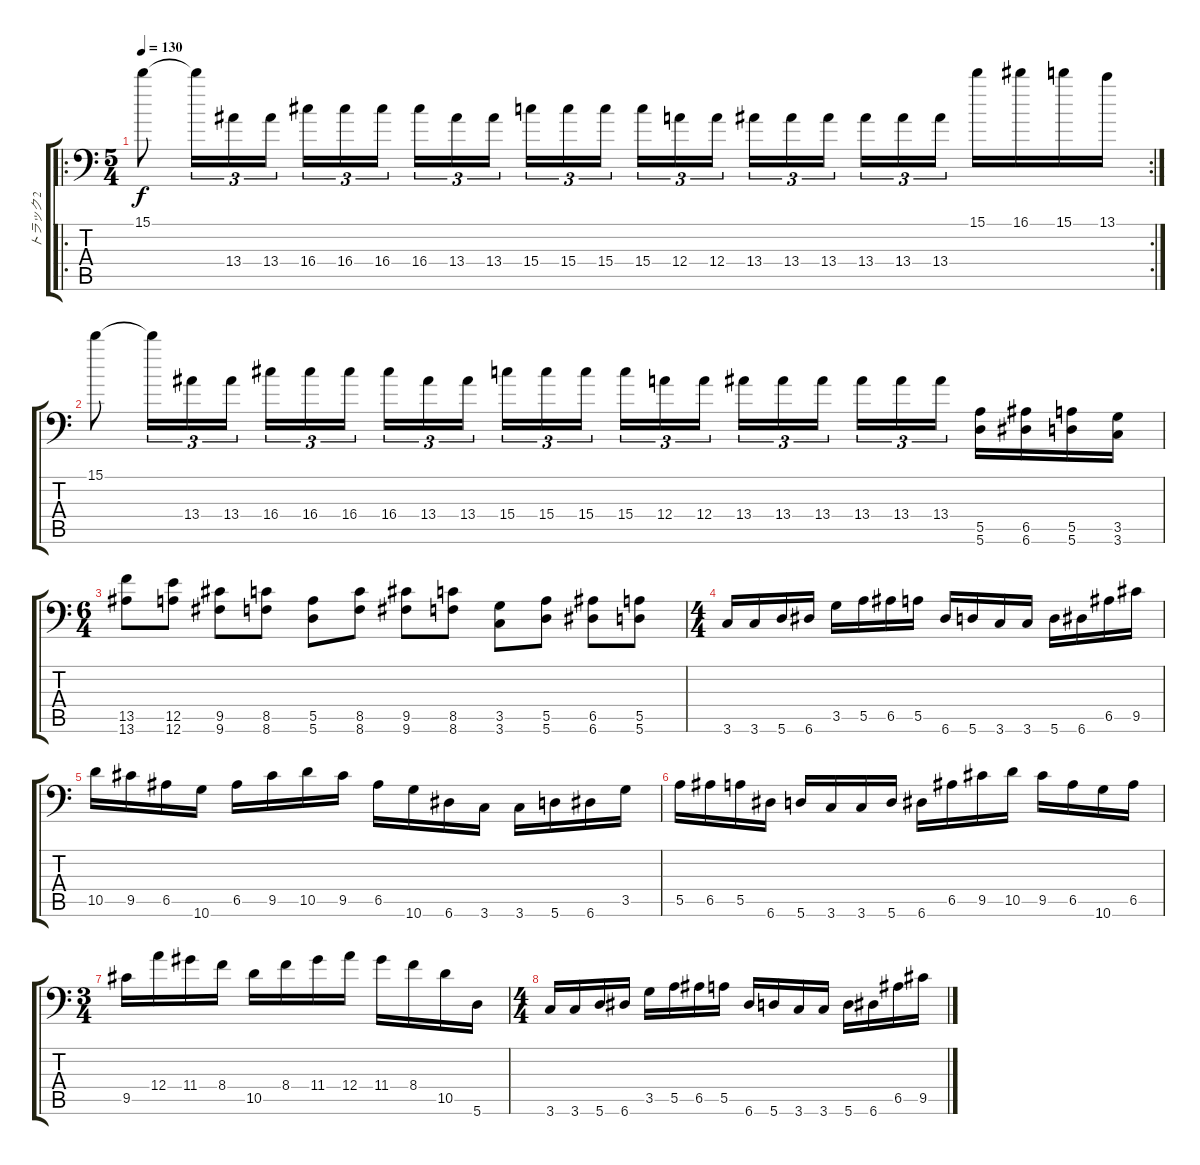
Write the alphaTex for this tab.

\track ("トラック 2" "トラック 2") {instrument distortionguitar}
\staff {score tabs}
\tuning (B3 Gb3 D3 A2 E2 A1) {hide}
\ro
\rc 2
\ts (5 4)
\tempo 130
\clef f4
\ks c
15.1.8{dy f} 15.1{t}.16{tu (3 2)} 13.4.16{tu (3 2)} 13.4.16{tu (3 2)} 16.4.16{tu (3 2)} 16.4.16{tu (3 2)} 16.4.16{tu (3 2) beam splitsecondary} 16.4.16{tu (3 2)} 13.4.16{tu (3 2)} 13.4.16{tu (3 2)} 15.4.16{tu (3 2)} 15.4.16{tu (3 2)} 15.4.16{tu (3 2) beam splitsecondary} 15.4.16{tu (3 2)} 12.4.16{tu (3 2)} 12.4.16{tu (3 2)} 13.4.16{tu (3 2)} 13.4.16{tu (3 2)} 13.4.16{tu (3 2) beam splitsecondary} 13.4.16{tu (3 2)} 13.4.16{tu (3 2)} 13.4.16{tu (3 2)} 15.1.16 16.1.16 15.1.16 13.1.16 |
15.1.8 15.1{t}.16{tu (3 2)} 13.4.16{tu (3 2)} 13.4.16{tu (3 2)} 16.4.16{tu (3 2)} 16.4.16{tu (3 2)} 16.4.16{tu (3 2) beam splitsecondary} 16.4.16{tu (3 2)} 13.4.16{tu (3 2)} 13.4.16{tu (3 2)} 15.4.16{tu (3 2)} 15.4.16{tu (3 2)} 15.4.16{tu (3 2) beam splitsecondary} 15.4.16{tu (3 2)} 12.4.16{tu (3 2)} 12.4.16{tu (3 2)} 13.4.16{tu (3 2)} 13.4.16{tu (3 2)} 13.4.16{tu (3 2) beam splitsecondary} 13.4.16{tu (3 2)} 13.4.16{tu (3 2)} 13.4.16{tu (3 2)} (5.5 5.6).16 (6.5 6.6).16 (5.5 5.6).16 (3.5 3.6).16 |
\ts (6 4)
(13.5 13.6).8 (12.5 12.6).8 (9.5 9.6).8 (8.5 8.6).8 (5.5 5.6).8 (8.5 8.6).8 (9.5 9.6).8 (8.5 8.6).8 (3.5 3.6).8 (5.5 5.6).8 (6.5 6.6).8 (5.5 5.6).8 |
\ts (4 4)
3.6.16 3.6.16 5.6.16 6.6.16 3.5.16 5.5.16 6.5.16 5.5.16 6.6.16 5.6.16 3.6.16 3.6.16 5.6.16 6.6.16 6.5.16 9.5.16 |
10.5.16 9.5.16 6.5.16 10.6.16 6.5.16 9.5.16 10.5.16 9.5.16 6.5.16 10.6.16 6.6.16 3.6.16 3.6.16 5.6.16 6.6.16 3.5.16 |
5.5.16 6.5.16 5.5.16 6.6.16 5.6.16 3.6.16 3.6.16 5.6.16 6.6.16 6.5.16 9.5.16 10.5.16 9.5.16 6.5.16 10.6.16 6.5.16 |
\ts (3 4)
9.5.16 12.4.16 11.4.16 8.4.16 10.5.16 8.4.16 11.4.16 12.4.16 11.4.16 8.4.16 10.5.16 5.6.16 |
\ts (4 4)
3.6.16 3.6.16 5.6.16 6.6.16 3.5.16 5.5.16 6.5.16 5.5.16 6.6.16 5.6.16 3.6.16 3.6.16 5.6.16 6.6.16 6.5.16 9.5.16
